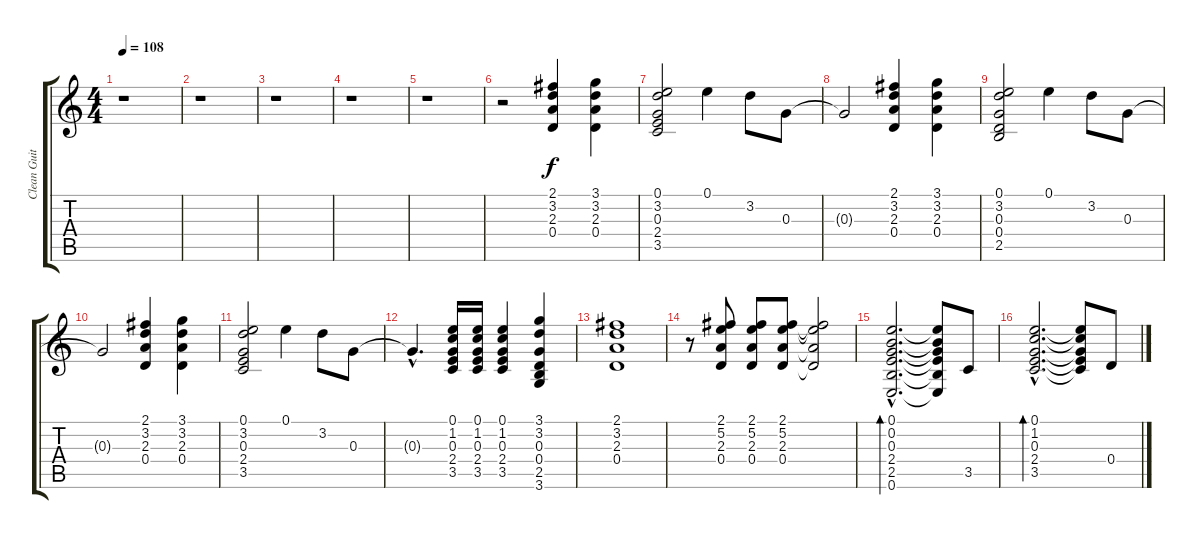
\track ("Clean Guitar 2" "Clean Guit") {instrument electricguitarclean}
\staff {score tabs}
\tuning (E4 B3 G3 D3 A2 E2) {hide}
\ts (4 4)
\tempo 108
\clef g2
\ks c
r.1{dy f} |
r.1 |
r.1 |
r.1 |
r.1 |
r.2 (2.1 3.2 2.3 0.4).4 (3.1 3.2 2.3 0.4).4 |
(0.1 3.2 0.3 2.4 3.5).2 0.1.4 3.2.8 0.3.8 |
0.3{t}.2 (2.1 3.2 2.3 0.4).4 (3.1 3.2 2.3 0.4).4 |
(0.1 3.2 0.3 0.4 2.5).2 0.1.4 3.2.8 0.3.8 |
0.3{t}.2 (2.1 3.2 2.3 0.4).4 (3.1 3.2 2.3 0.4).4 |
(0.1 3.2 0.3 2.4 3.5).2 0.1.4 3.2.8 0.3.8 |
0.3{hac t}.4{d} (0.1 1.2 0.3 2.4 3.5).16 (0.1 1.2 0.3 2.4 3.5).16 (0.1 1.2 0.3 2.4 3.5).4 (3.1 3.2 0.3 0.4 2.5 3.6).4 |
(2.1 3.2 2.3 0.4).1 |
r.8 (2.1 5.2 2.3 0.4).8 (2.1 5.2 2.3 0.4).8 (2.1 5.2 2.3 0.4).8 (2.1{t} 5.2{t} 2.3{t} 0.4{t}).2 |
(0.1{hac} 0.2{hac} 0.3{hac} 2.4{hac} 2.5{hac} 0.6{hac}).2{d bd 60} (0.1{t} 0.2{t} 0.3{t} 2.4{t} 2.5{t} 0.6{t}).8 3.5.8 |
(0.1{hac} 1.2{hac} 0.3{hac} 2.4{hac} 3.5{hac}).2{d bd 60} (0.1{t} 1.2{t} 0.3{t} 2.4{t} 3.5{t}).8 0.4.8
